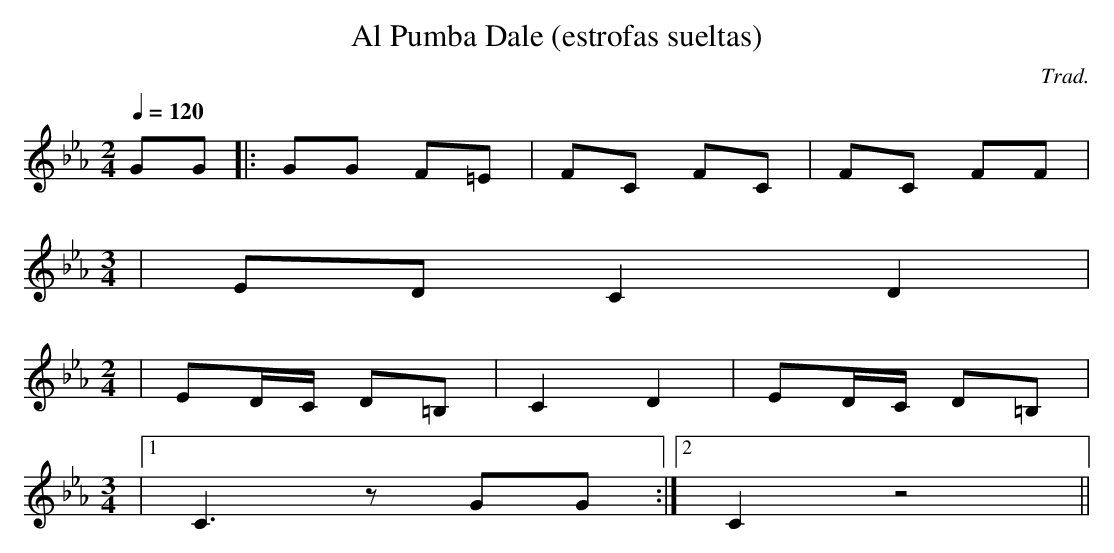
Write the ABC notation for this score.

X:1
T:Al Pumba Dale (estrofas sueltas)
C:Trad.
M:2/4
L:1/8
Q:1/4=120
K:Eb
[M:2/4]
GG|:GG F=E|FC FC|FC FF|
[M:3/4]
|ED C2 D2|
[M:2/4]
|ED/C/ D=B,|C2 D2|ED/C/ D=B,|
[M:3/4]
|[1 C3z GG :|[2 C2 z4||
